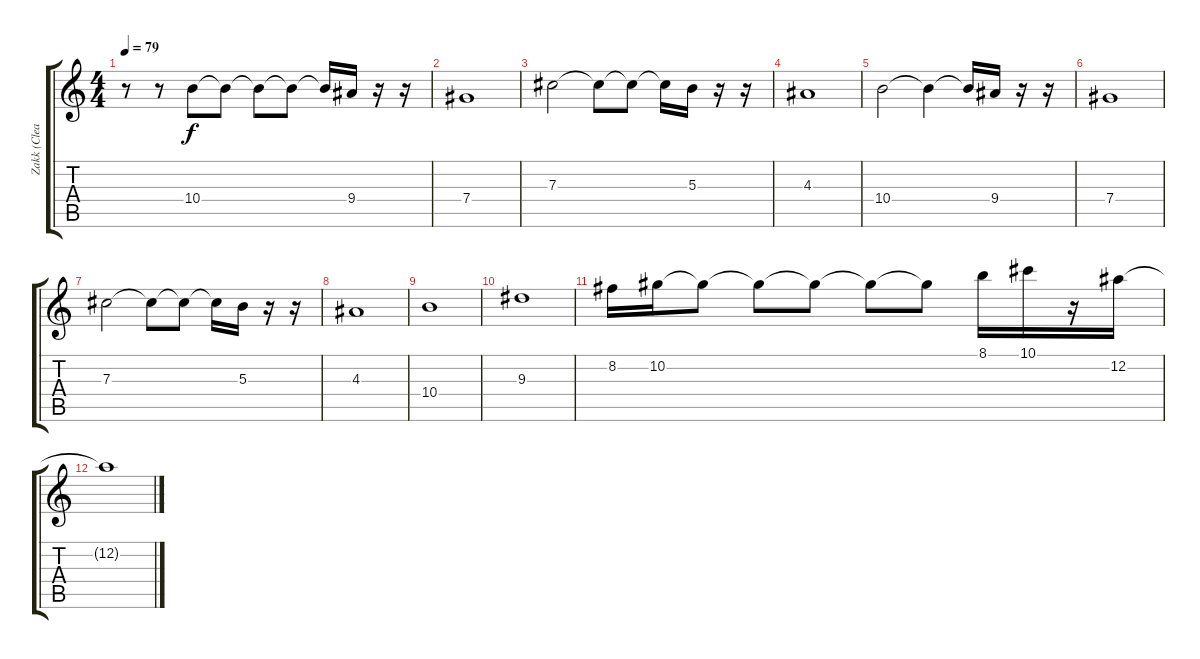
\track ("Zakk (Clean Lead)" "Zakk (Clea") {instrument electricguitarjazz}
\staff {score tabs}
\tuning (Eb4 Bb3 Gb3 Db3 Ab2 Eb2) {hide}
\ts (4 4)
\tempo 79
\clef g2
\ks c
r.8{dy f instrument electricguitarjazz} r.8 10.4.8 10.4{t}.8 10.4{t}.8 10.4{t}.8 10.4{t}.16 9.4.16 r.16 r.16 |
7.4.1 |
7.3.2 7.3{t}.8 7.3{t}.8 7.3{t}.16 5.3.16 r.16 r.16 |
4.3.1 |
10.4.2 10.4{t}.4 10.4{t}.16 9.4.16 r.16 r.16 |
7.4.1 |
7.3.2 7.3{t}.8 7.3{t}.8 7.3{t}.16 5.3.16 r.16 r.16 |
4.3.1 |
10.4.1 |
9.3.1 |
8.2.16 10.2.16 10.2{t}.8 10.2{t}.8 10.2{t}.8 10.2{t}.8 10.2{t}.8 8.1.16 10.1.16 r.16 12.2.16 |
12.2{t}.1
